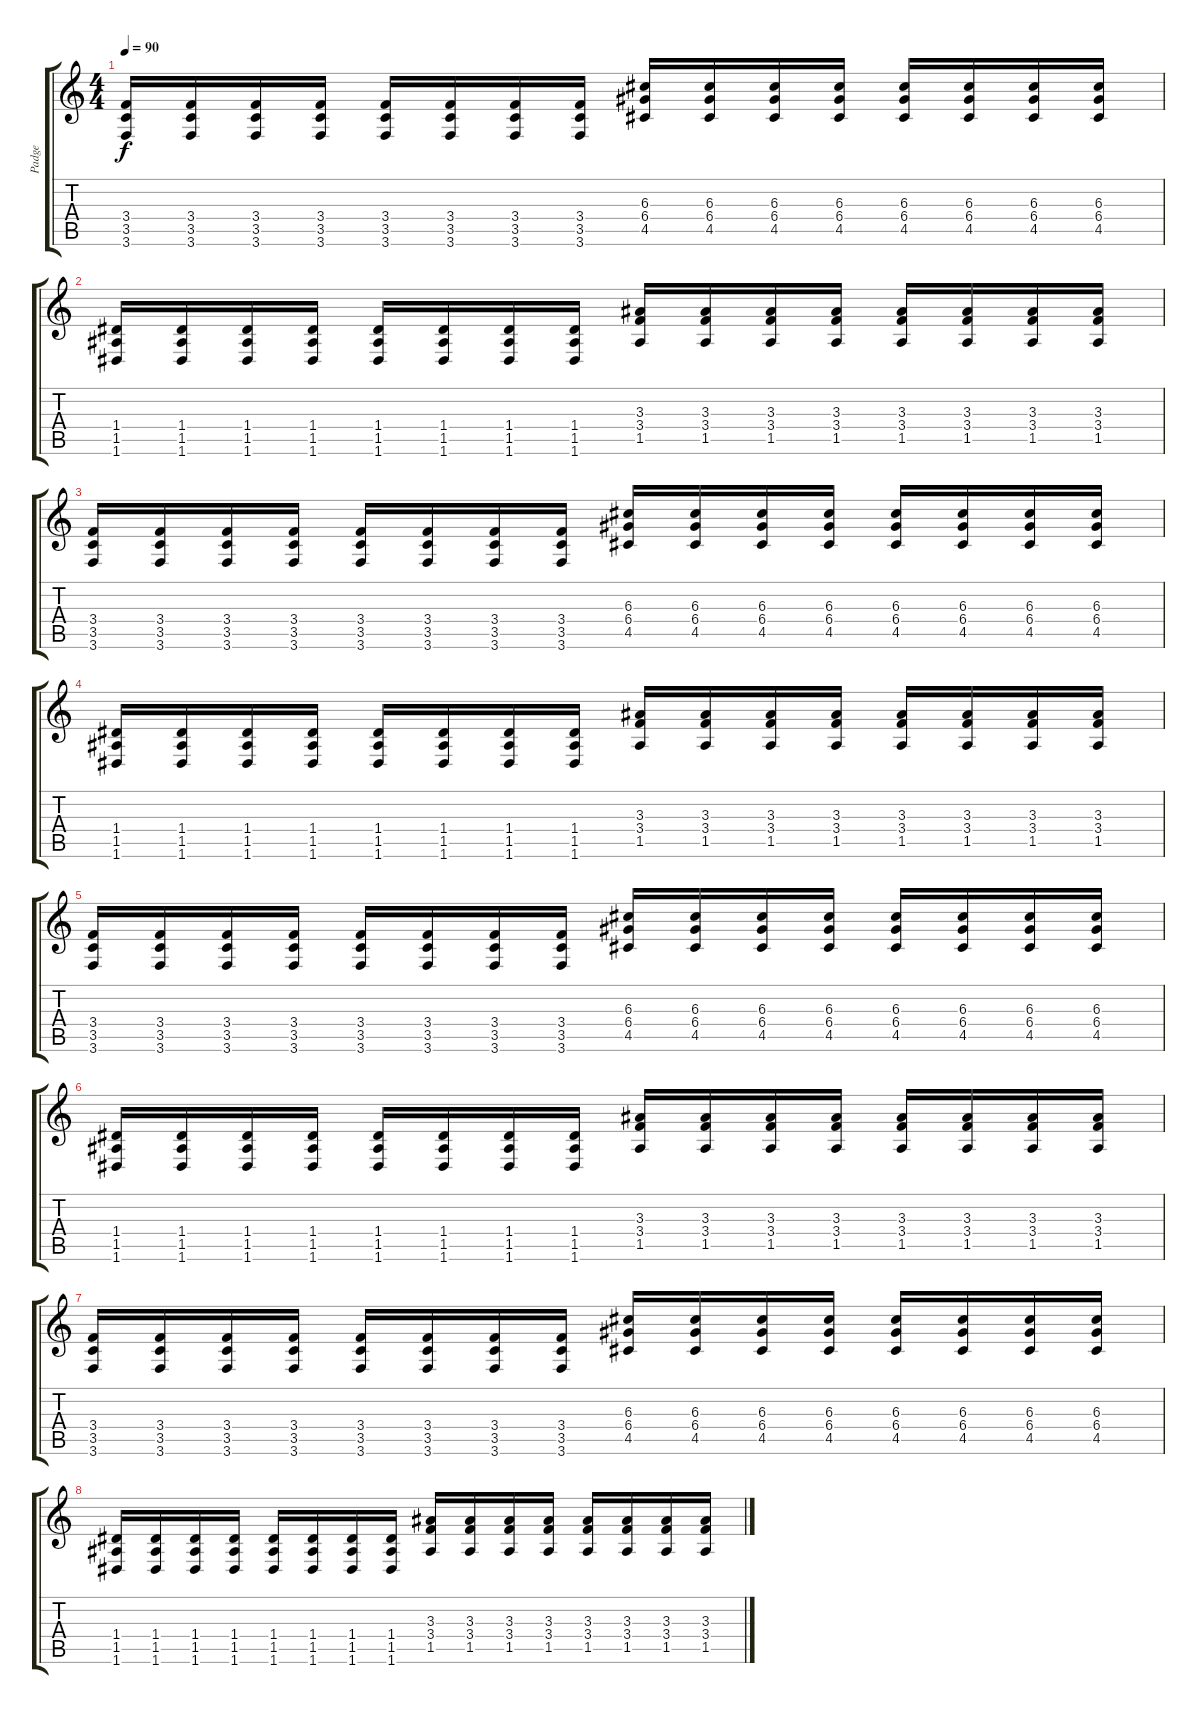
\track ("Padge" "Padge") {instrument acousticguitarsteel}
\staff {score tabs}
\tuning (E4 B3 G3 D3 A2 D2) {hide}
\ts (4 4)
\tempo 90
\clef g2
\ks c
(3.4 3.5 3.6).16{dy f} (3.4 3.5 3.6).16 (3.4 3.5 3.6).16 (3.4 3.5 3.6).16 (3.4 3.5 3.6).16 (3.4 3.5 3.6).16 (3.4 3.5 3.6).16 (3.4 3.5 3.6).16 (6.3 6.4 4.5).16 (6.3 6.4 4.5).16 (6.3 6.4 4.5).16 (6.3 6.4 4.5).16 (6.3 6.4 4.5).16 (6.3 6.4 4.5).16 (6.3 6.4 4.5).16 (6.3 6.4 4.5).16 |
(1.4 1.5 1.6).16 (1.4 1.5 1.6).16 (1.4 1.5 1.6).16 (1.4 1.5 1.6).16 (1.4 1.5 1.6).16 (1.4 1.5 1.6).16 (1.4 1.5 1.6).16 (1.4 1.5 1.6).16 (3.3 3.4 1.5).16 (3.3 3.4 1.5).16 (3.3 3.4 1.5).16 (3.3 3.4 1.5).16 (3.3 3.4 1.5).16 (3.3 3.4 1.5).16 (3.3 3.4 1.5).16 (3.3 3.4 1.5).16 |
(3.4 3.5 3.6).16 (3.4 3.5 3.6).16 (3.4 3.5 3.6).16 (3.4 3.5 3.6).16 (3.4 3.5 3.6).16 (3.4 3.5 3.6).16 (3.4 3.5 3.6).16 (3.4 3.5 3.6).16 (6.3 6.4 4.5).16 (6.3 6.4 4.5).16 (6.3 6.4 4.5).16 (6.3 6.4 4.5).16 (6.3 6.4 4.5).16 (6.3 6.4 4.5).16 (6.3 6.4 4.5).16 (6.3 6.4 4.5).16 |
(1.4 1.5 1.6).16 (1.4 1.5 1.6).16 (1.4 1.5 1.6).16 (1.4 1.5 1.6).16 (1.4 1.5 1.6).16 (1.4 1.5 1.6).16 (1.4 1.5 1.6).16 (1.4 1.5 1.6).16 (3.3 3.4 1.5).16 (3.3 3.4 1.5).16 (3.3 3.4 1.5).16 (3.3 3.4 1.5).16 (3.3 3.4 1.5).16 (3.3 3.4 1.5).16 (3.3 3.4 1.5).16 (3.3 3.4 1.5).16 |
(3.4 3.5 3.6).16 (3.4 3.5 3.6).16 (3.4 3.5 3.6).16 (3.4 3.5 3.6).16 (3.4 3.5 3.6).16 (3.4 3.5 3.6).16 (3.4 3.5 3.6).16 (3.4 3.5 3.6).16 (6.3 6.4 4.5).16 (6.3 6.4 4.5).16 (6.3 6.4 4.5).16 (6.3 6.4 4.5).16 (6.3 6.4 4.5).16 (6.3 6.4 4.5).16 (6.3 6.4 4.5).16 (6.3 6.4 4.5).16 |
(1.4 1.5 1.6).16 (1.4 1.5 1.6).16 (1.4 1.5 1.6).16 (1.4 1.5 1.6).16 (1.4 1.5 1.6).16 (1.4 1.5 1.6).16 (1.4 1.5 1.6).16 (1.4 1.5 1.6).16 (3.3 3.4 1.5).16 (3.3 3.4 1.5).16 (3.3 3.4 1.5).16 (3.3 3.4 1.5).16 (3.3 3.4 1.5).16 (3.3 3.4 1.5).16 (3.3 3.4 1.5).16 (3.3 3.4 1.5).16 |
(3.4 3.5 3.6).16 (3.4 3.5 3.6).16 (3.4 3.5 3.6).16 (3.4 3.5 3.6).16 (3.4 3.5 3.6).16 (3.4 3.5 3.6).16 (3.4 3.5 3.6).16 (3.4 3.5 3.6).16 (6.3 6.4 4.5).16 (6.3 6.4 4.5).16 (6.3 6.4 4.5).16 (6.3 6.4 4.5).16 (6.3 6.4 4.5).16 (6.3 6.4 4.5).16 (6.3 6.4 4.5).16 (6.3 6.4 4.5).16 |
(1.4 1.5 1.6).16 (1.4 1.5 1.6).16 (1.4 1.5 1.6).16 (1.4 1.5 1.6).16 (1.4 1.5 1.6).16 (1.4 1.5 1.6).16 (1.4 1.5 1.6).16 (1.4 1.5 1.6).16 (3.3 3.4 1.5).16 (3.3 3.4 1.5).16 (3.3 3.4 1.5).16 (3.3 3.4 1.5).16 (3.3 3.4 1.5).16 (3.3 3.4 1.5).16 (3.3 3.4 1.5).16 (3.3 3.4 1.5).16
